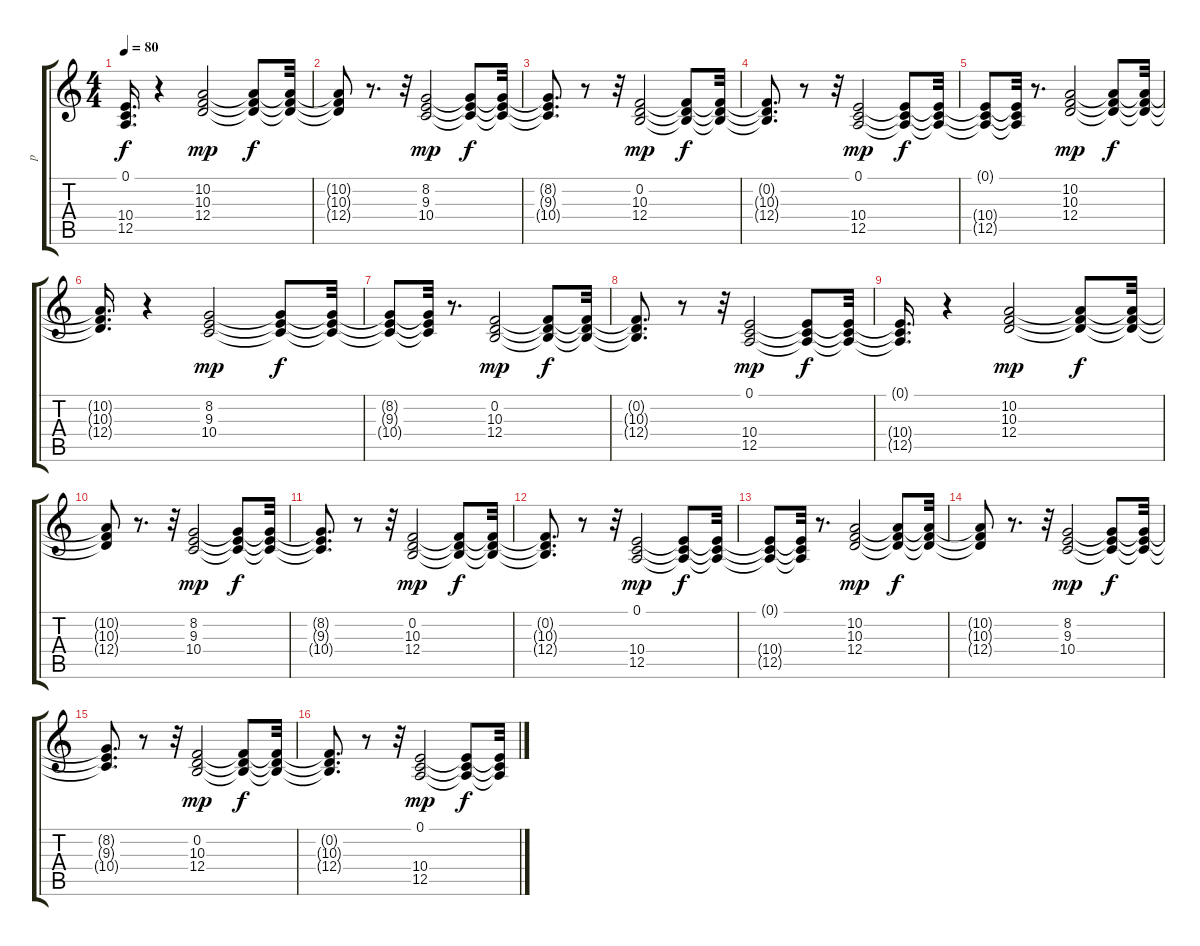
\track ("p       " "p       ") {instrument pad6metallic}
\staff {score tabs}
\tuning (E4 B3 G3 D3 A2 E2) {hide}
\ts (4 4)
\tempo 80
\clef g2
\ks c
(0.1{t} 10.4{t} 12.5{t}).16{d dy f} r.4 (10.2 10.3 12.4).2{dy mp} (10.2{t} 10.3{t} 12.4{t}).8{dy f} (10.2{t} 10.3{t} 12.4{t}).32 |
(10.2{t} 10.3{t} 12.4{t}).8 r.8{d} r.32 (8.2 9.3 10.4).2{dy mp} (8.2{t} 9.3{t} 10.4{t}).8{dy f} (8.2{t} 9.3{t} 10.4{t}).32 |
(8.2{t} 9.3{t} 10.4{t}).8{d} r.8 r.32 (0.2 10.3 12.4).2{dy mp} (0.2{t} 10.3{t} 12.4{t}).8{dy f} (0.2{t} 10.3{t} 12.4{t}).32 |
(0.2{t} 10.3{t} 12.4{t}).8{d} r.8 r.32 (0.1 10.4 12.5).2{dy mp} (0.1{t} 10.4{t} 12.5{t}).8{dy f} (0.1{t} 10.4{t} 12.5{t}).32 |
(0.1{t} 10.4{t} 12.5{t}).8 (0.1{t} 10.4{t} 12.5{t}).32 r.8{d} (10.2 10.3 12.4).2{dy mp} (10.2{t} 10.3{t} 12.4{t}).8{dy f} (10.2{t} 10.3{t} 12.4{t}).32 |
(10.2{t} 10.3{t} 12.4{t}).16{d} r.4 (8.2 9.3 10.4).2{dy mp} (8.2{t} 9.3{t} 10.4{t}).8{dy f} (8.2{t} 9.3{t} 10.4{t}).32 |
(8.2{t} 9.3{t} 10.4{t}).8 (8.2{t} 9.3{t} 10.4{t}).32 r.8{d} (0.2 10.3 12.4).2{dy mp} (0.2{t} 10.3{t} 12.4{t}).8{dy f} (0.2{t} 10.3{t} 12.4{t}).32 |
(0.2{t} 10.3{t} 12.4{t}).8{d} r.8 r.32 (0.1 10.4 12.5).2{dy mp} (0.1{t} 10.4{t} 12.5{t}).8{dy f} (0.1{t} 10.4{t} 12.5{t}).32 |
(0.1{t} 10.4{t} 12.5{t}).16{d} r.4 (10.2 10.3 12.4).2{dy mp} (10.2{t} 10.3{t} 12.4{t}).8{dy f} (10.2{t} 10.3{t} 12.4{t}).32 |
(10.2{t} 10.3{t} 12.4{t}).8 r.8{d} r.32 (8.2 9.3 10.4).2{dy mp} (8.2{t} 9.3{t} 10.4{t}).8{dy f} (8.2{t} 9.3{t} 10.4{t}).32 |
(8.2{t} 9.3{t} 10.4{t}).8{d} r.8 r.32 (0.2 10.3 12.4).2{dy mp} (0.2{t} 10.3{t} 12.4{t}).8{dy f} (0.2{t} 10.3{t} 12.4{t}).32 |
(0.2{t} 10.3{t} 12.4{t}).8{d} r.8 r.32 (0.1 10.4 12.5).2{dy mp} (0.1{t} 10.4{t} 12.5{t}).8{dy f} (0.1{t} 10.4{t} 12.5{t}).32 |
(0.1{t} 10.4{t} 12.5{t}).8 (0.1{t} 10.4{t} 12.5{t}).32 r.8{d} (10.2 10.3 12.4).2{dy mp} (10.2{t} 10.3{t} 12.4{t}).8{dy f} (10.2{t} 10.3{t} 12.4{t}).32 |
(10.2{t} 10.3{t} 12.4{t}).8 r.8{d} r.32 (8.2 9.3 10.4).2{dy mp} (8.2{t} 9.3{t} 10.4{t}).8{dy f} (8.2{t} 9.3{t} 10.4{t}).32 |
(8.2{t} 9.3{t} 10.4{t}).8{d} r.8 r.32 (0.2 10.3 12.4).2{dy mp} (0.2{t} 10.3{t} 12.4{t}).8{dy f} (0.2{t} 10.3{t} 12.4{t}).32 |
(0.2{t} 10.3{t} 12.4{t}).8{d} r.8 r.32 (0.1 10.4 12.5).2{dy mp} (0.1{t} 10.4{t} 12.5{t}).8{dy f} (0.1{t} 10.4{t} 12.5{t}).32
